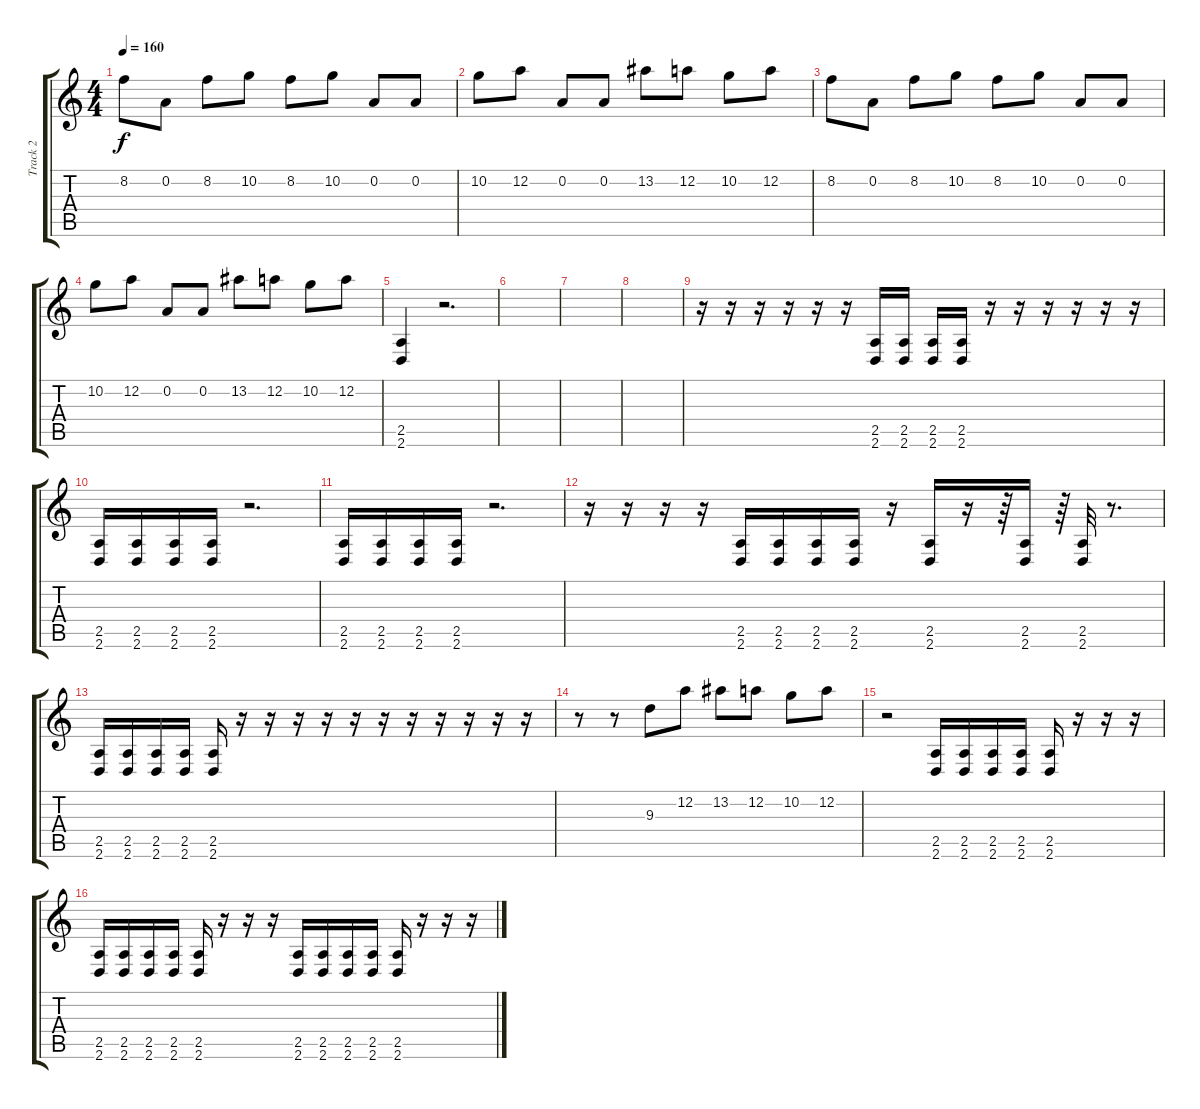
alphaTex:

\track ("Track 2" "Track 2") {instrument distortionguitar}
\staff {score tabs}
\tuning (D4 A3 F3 C3 G2 C2) {hide}
\ts (4 4)
\tempo 160
\clef g2
\ks c
8.2.8{dy f balance 16} 0.2.8 8.2.8 10.2.8 8.2.8 10.2.8 0.2.8 0.2.8 |
10.2.8 12.2.8 0.2.8 0.2.8 13.2.8 12.2.8 10.2.8 12.2.8 |
8.2.8 0.2.8 8.2.8 10.2.8 8.2.8 10.2.8 0.2.8 0.2.8 |
10.2.8 12.2.8 0.2.8 0.2.8 13.2.8 12.2.8 10.2.8 12.2.8 |
(2.5 2.6).4 r.2{d} |
|
|
|
r.16 r.16 r.16 r.16 r.16 r.16 (2.5 2.6).16 (2.5 2.6).16 (2.5 2.6).16 (2.5 2.6).16 r.16 r.16 r.16 r.16 r.16 r.16 |
(2.5 2.6).16 (2.5 2.6).16 (2.5 2.6).16 (2.5 2.6).16 r.2{d} |
(2.5 2.6).16 (2.5 2.6).16 (2.5 2.6).16 (2.5 2.6).16 r.2{d} |
r.16 r.16 r.16 r.16 (2.5 2.6).16 (2.5 2.6).16 (2.5 2.6).16 (2.5 2.6).16 r.16 (2.5 2.6).16 r.16 r.64 (2.5 2.6).16 r.64 (2.5 2.6).32 r.8{d} |
(2.5 2.6).16 (2.5 2.6).16 (2.5 2.6).16 (2.5 2.6).16 (2.5 2.6).16 r.16 r.16 r.16 r.16 r.16 r.16 r.16 r.16 r.16 r.16 r.16 |
r.8 r.8 9.3.8 12.2.8 13.2.8 12.2.8 10.2.8 12.2.8 |
r.2 (2.5 2.6).16 (2.5 2.6).16 (2.5 2.6).16 (2.5 2.6).16 (2.5 2.6).16 r.16 r.16 r.16 |
(2.5 2.6).16 (2.5 2.6).16 (2.5 2.6).16 (2.5 2.6).16 (2.5 2.6).16 r.16 r.16 r.16 (2.5 2.6).16 (2.5 2.6).16 (2.5 2.6).16 (2.5 2.6).16 (2.5 2.6).16 r.16 r.16 r.16
